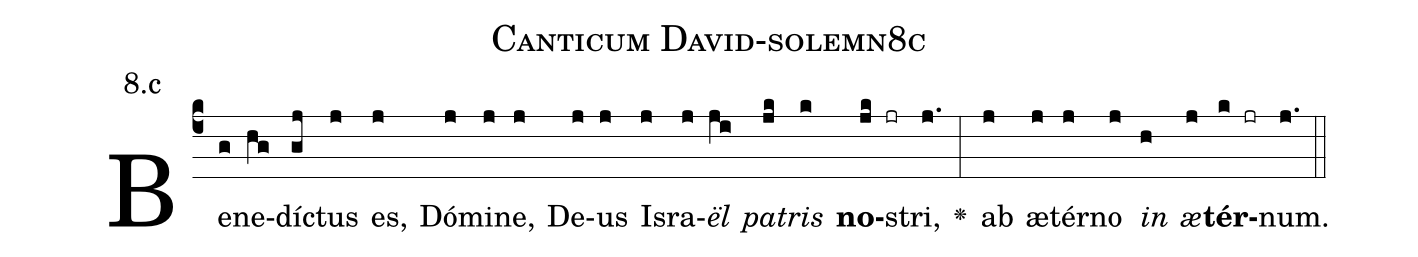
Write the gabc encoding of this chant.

name: Canticum David-solemn8c;
annotation: 8.c;
%%
(c4)Be(g)ne(hg)dí(gj)ctus(j) es,(j) Dó(j)mi(j)ne,(j) De(j)us(j) Is(j)ra(j)<i>ël</i>(ji) <i>pa</i>(jk)<i>tris</i>(k) <b>no</b>(jk jr)stri,(j.) <v>\greheightstar</v>(:) ab(j) æ(j)tér(j)no(j) <i>in</i>(h) <i>æ</i>(j)<b>tér</b>(k jr)num.(j.) (::)


%E(j) u(j) o(h) u(j) a(k) e.(j.) (::)
